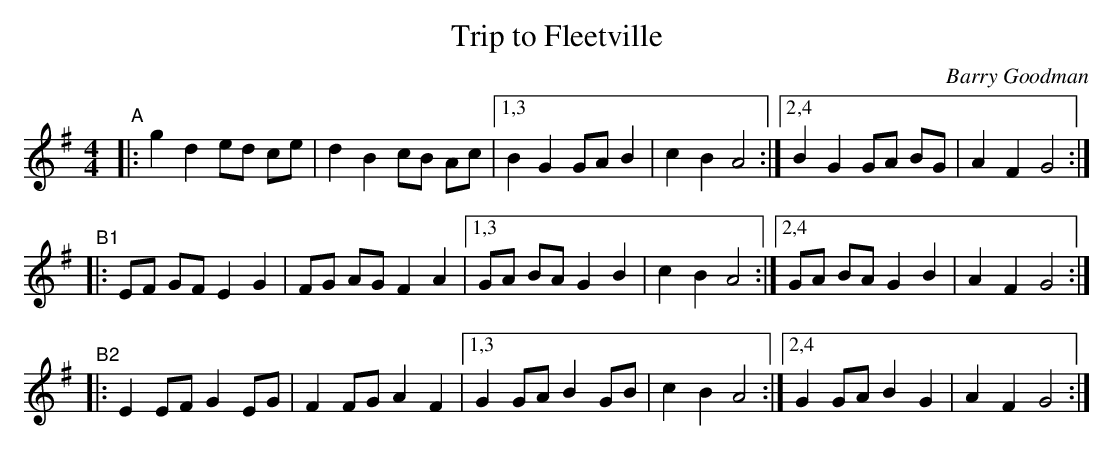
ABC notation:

X:1
T:Trip to Fleetville
C:Barry Goodman
K:G
L:1/8
M:4/4
"A"\
|:   g2 d2 ed ce | d2 B2 cB Ac |\
[1,3 B2 G2 GA B2 | c2 B2 A4 :|\
[2,4 B2 G2 GA BG | A2 F2 G4 :|
"B1"\
|:   EF GF E2 G2 | FG AG F2 A2 |\
[1,3 GA BA G2 B2 | c2 B2 A4 :|\
[2,4 GA BA G2 B2 | A2 F2 G4 :|
"B2"\
|:   E2 EF G2 EG | F2 FG A2 F2 |\
[1,3 G2 GA B2 GB | c2 B2 A4 :|\
[2,4 G2 GA B2 G2 | A2 F2 G4 :|
